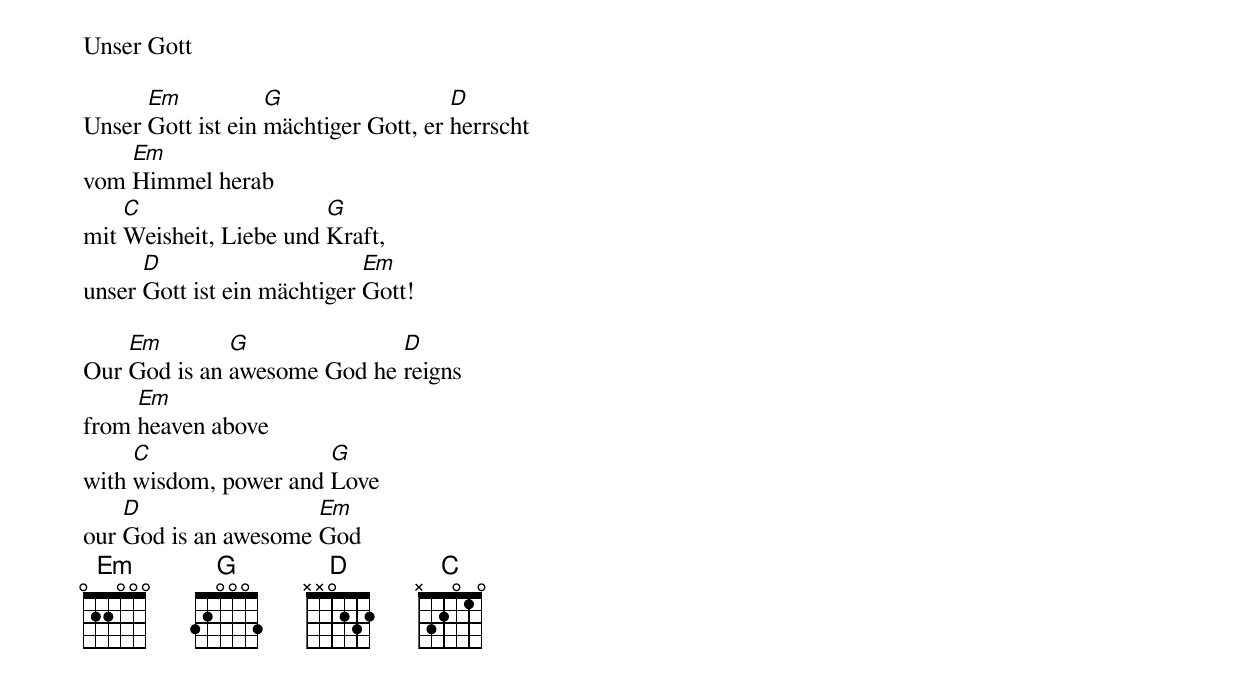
Unser Gott

Unser [Em]Gott ist ein [G]mächtiger Gott, er [D]herrscht
vom [Em]Himmel herab
mit [C]Weisheit, Liebe und [G]Kraft,
unser [D]Gott ist ein mächtiger [Em]Gott!

Our [Em]God is an [G]awesome God he [D]reigns
from [Em]heaven above
with [C]wisdom, power and [G]Love
our [D]God is an awesome [Em]God
